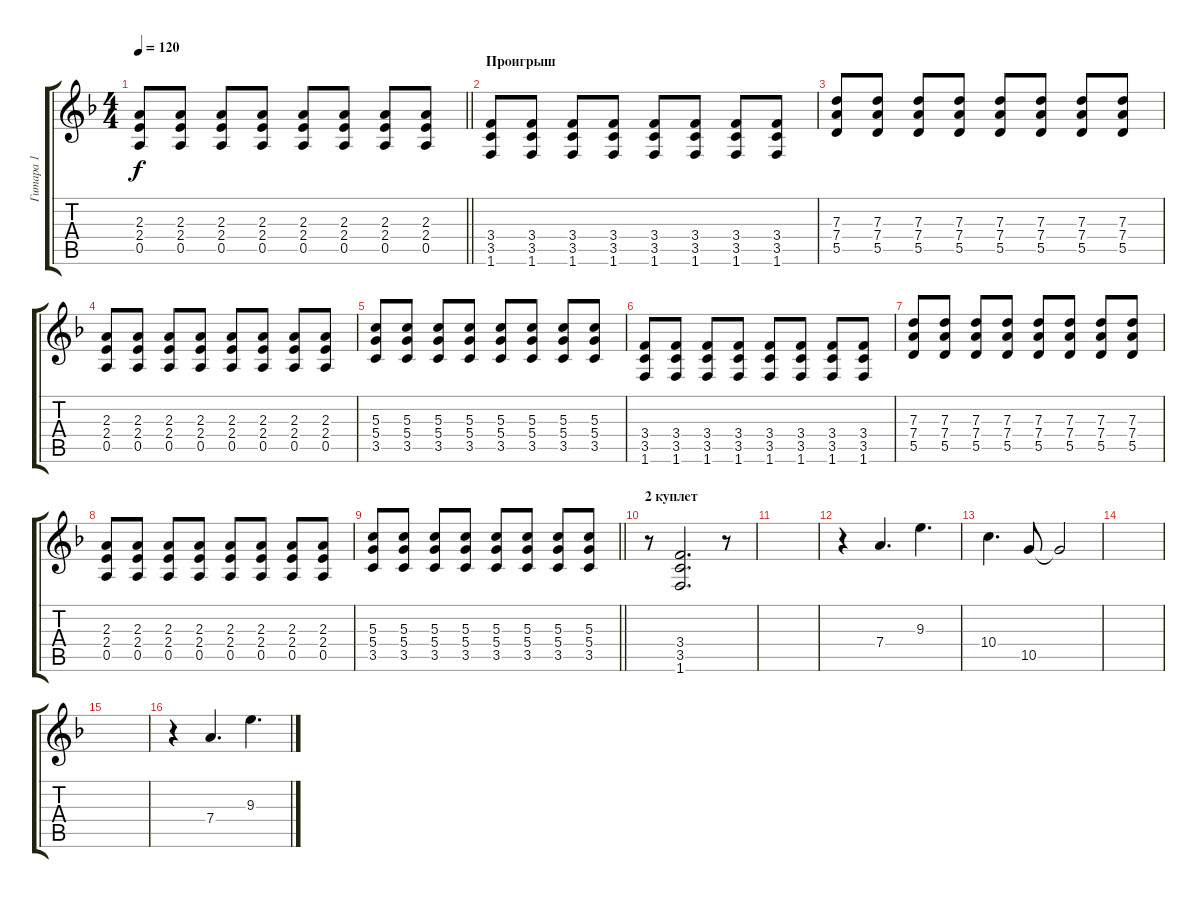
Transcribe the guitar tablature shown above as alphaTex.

\track ("Гитара 1" "Гитара 1") {instrument distortionguitar}
\staff {score tabs}
\tuning (E4 B3 G3 D3 A2 E2) {hide}
\ts (4 4)
\tempo 120
\clef g2
\barLineRight lightlight
\ks f
(2.3 2.4 0.5).8{dy f} (2.3 2.4 0.5).8 (2.3 2.4 0.5).8 (2.3 2.4 0.5).8 (2.3 2.4 0.5).8 (2.3 2.4 0.5).8 (2.3 2.4 0.5).8 (2.3 2.4 0.5).8 |
\section ("" "Проигрыш")
(3.4 3.5 1.6).8 (3.4 3.5 1.6).8 (3.4 3.5 1.6).8 (3.4 3.5 1.6).8 (3.4 3.5 1.6).8 (3.4 3.5 1.6).8 (3.4 3.5 1.6).8 (3.4 3.5 1.6).8 |
(7.3 7.4 5.5).8 (7.3 7.4 5.5).8 (7.3 7.4 5.5).8 (7.3 7.4 5.5).8 (7.3 7.4 5.5).8 (7.3 7.4 5.5).8 (7.3 7.4 5.5).8 (7.3 7.4 5.5).8 |
(2.3 2.4 0.5).8 (2.3 2.4 0.5).8 (2.3 2.4 0.5).8 (2.3 2.4 0.5).8 (2.3 2.4 0.5).8 (2.3 2.4 0.5).8 (2.3 2.4 0.5).8 (2.3 2.4 0.5).8 |
(5.3 5.4 3.5).8 (5.3 5.4 3.5).8 (5.3 5.4 3.5).8 (5.3 5.4 3.5).8 (5.3 5.4 3.5).8 (5.3 5.4 3.5).8 (5.3 5.4 3.5).8 (5.3 5.4 3.5).8 |
(3.4 3.5 1.6).8 (3.4 3.5 1.6).8 (3.4 3.5 1.6).8 (3.4 3.5 1.6).8 (3.4 3.5 1.6).8 (3.4 3.5 1.6).8 (3.4 3.5 1.6).8 (3.4 3.5 1.6).8 |
(7.3 7.4 5.5).8 (7.3 7.4 5.5).8 (7.3 7.4 5.5).8 (7.3 7.4 5.5).8 (7.3 7.4 5.5).8 (7.3 7.4 5.5).8 (7.3 7.4 5.5).8 (7.3 7.4 5.5).8 |
(2.3 2.4 0.5).8 (2.3 2.4 0.5).8 (2.3 2.4 0.5).8 (2.3 2.4 0.5).8 (2.3 2.4 0.5).8 (2.3 2.4 0.5).8 (2.3 2.4 0.5).8 (2.3 2.4 0.5).8 |
\barLineRight lightlight
(5.3 5.4 3.5).8 (5.3 5.4 3.5).8 (5.3 5.4 3.5).8 (5.3 5.4 3.5).8 (5.3 5.4 3.5).8 (5.3 5.4 3.5).8 (5.3 5.4 3.5).8 (5.3 5.4 3.5).8 |
\section ("" "2 куплет")
r.8 (3.4 3.5 1.6).2{d} r.8 |
|
r.4 7.4.4{d} 9.3.4{d} |
10.4.4{d} 10.5.8 10.5{t}.2 |
|
|
r.4 7.4.4{d} 9.3.4{d}
